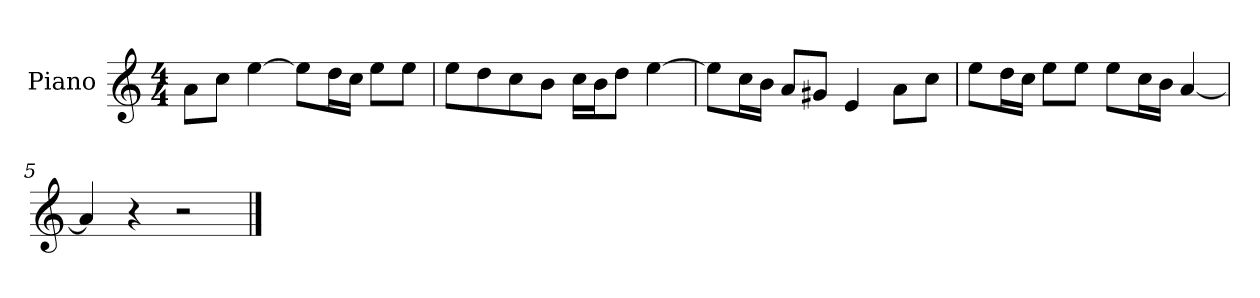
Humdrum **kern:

**kern
*part1
*staff1
*I"Piano
*I'P-no
*clefG2
*k[]
*M4/4
*MM90
=1
8a\L
8cc\J
[4ee\
8ee\L]
16dd\L
16cc\JJ
8ee\L
8ee\J
=2
8ee\L
8dd\
8cc\
8b\J
16cc\LL
16b\J
8dd\J
[4ee\
=3
8ee\L]
16cc\L
16b\JJ
8a/L
8g#X/J
4e/
8a\L
8cc\J
=4
8ee\L
16dd\L
16cc\JJ
8ee\L
8ee\J
8ee\L
16cc\L
16b\JJ
[4a/
=5
4a/]
4r
2r
==
*-
